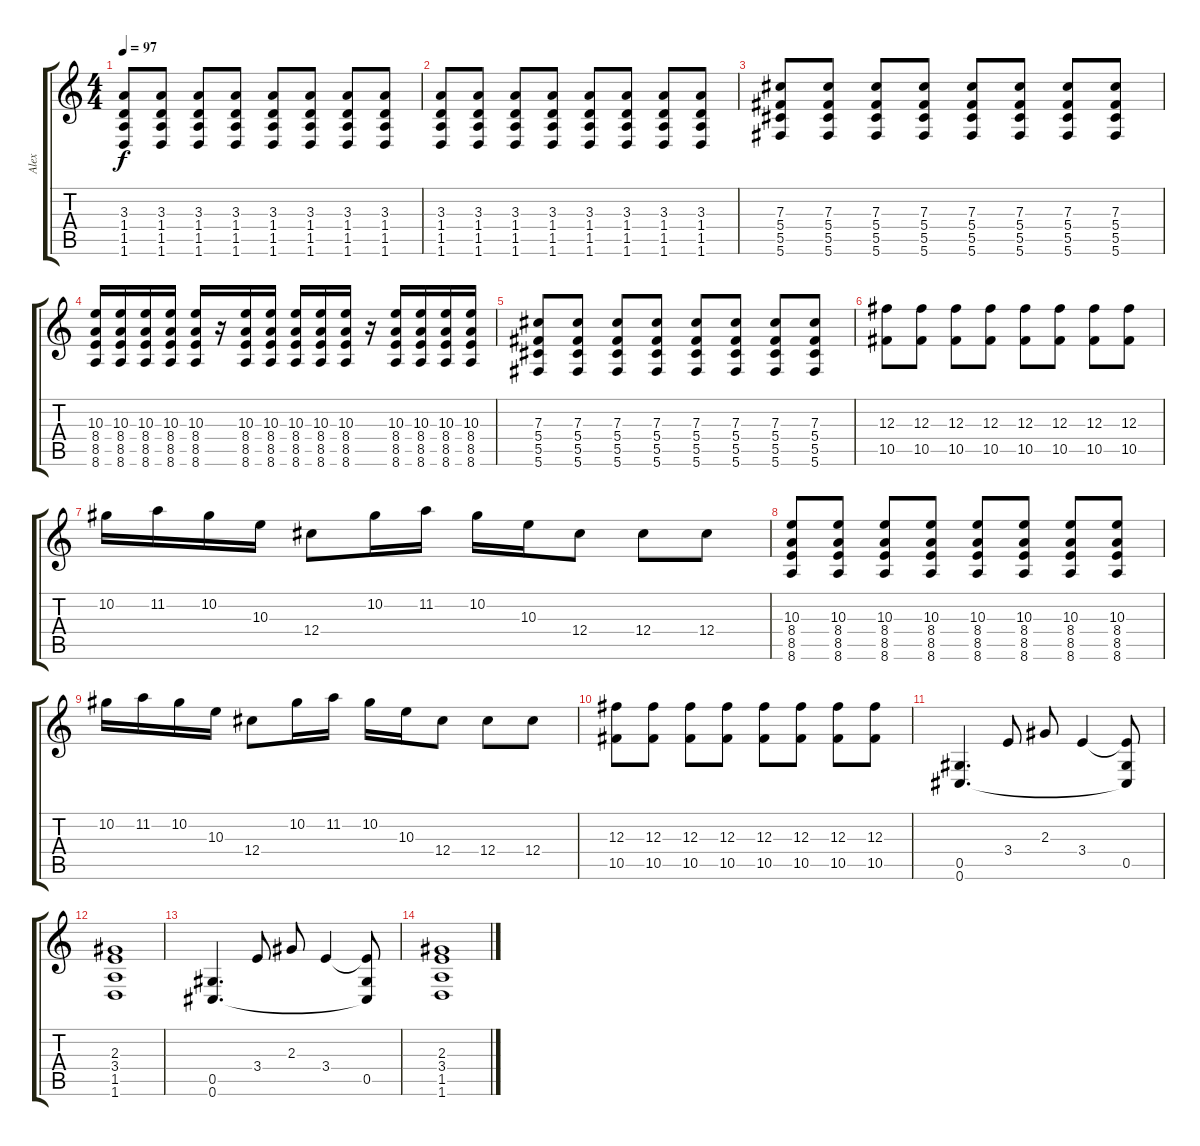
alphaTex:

\track ("Alex" "Alex") {instrument distortionguitar}
\staff {score tabs}
\tuning (Eb4 Bb3 Gb3 Db3 Ab2 Db2) {hide}
\ts (4 4)
\tempo 97
\clef g2
\ks c
(3.3 1.4 1.5 1.6).8{dy f} (3.3 1.4 1.5 1.6).8 (3.3 1.4 1.5 1.6).8 (3.3 1.4 1.5 1.6).8 (3.3 1.4 1.5 1.6).8 (3.3 1.4 1.5 1.6).8 (3.3 1.4 1.5 1.6).8 (3.3 1.4 1.5 1.6).8 |
(3.3 1.4 1.5 1.6).8 (3.3 1.4 1.5 1.6).8 (3.3 1.4 1.5 1.6).8 (3.3 1.4 1.5 1.6).8 (3.3 1.4 1.5 1.6).8 (3.3 1.4 1.5 1.6).8 (3.3 1.4 1.5 1.6).8 (3.3 1.4 1.5 1.6).8 |
(7.3 5.4 5.5 5.6).8 (7.3 5.4 5.5 5.6).8 (7.3 5.4 5.5 5.6).8 (7.3 5.4 5.5 5.6).8 (7.3 5.4 5.5 5.6).8 (7.3 5.4 5.5 5.6).8 (7.3 5.4 5.5 5.6).8 (7.3 5.4 5.5 5.6).8 |
(10.3 8.4 8.5 8.6).16 (10.3 8.4 8.5 8.6).16 (10.3 8.4 8.5 8.6).16 (10.3 8.4 8.5 8.6).16 (10.3 8.4 8.5 8.6).16 r.16 (10.3 8.4 8.5 8.6).16 (10.3 8.4 8.5 8.6).16 (10.3 8.4 8.5 8.6).16 (10.3 8.4 8.5 8.6).16 (10.3 8.4 8.5 8.6).16 r.16 (10.3 8.4 8.5 8.6).16 (10.3 8.4 8.5 8.6).16 (10.3 8.4 8.5 8.6).16 (10.3 8.4 8.5 8.6).16 |
(7.3 5.4 5.5 5.6).8 (7.3 5.4 5.5 5.6).8 (7.3 5.4 5.5 5.6).8 (7.3 5.4 5.5 5.6).8 (7.3 5.4 5.5 5.6).8 (7.3 5.4 5.5 5.6).8 (7.3 5.4 5.5 5.6).8 (7.3 5.4 5.5 5.6).8 |
(12.3 10.5).8 (12.3 10.5).8 (12.3 10.5).8 (12.3 10.5).8 (12.3 10.5).8 (12.3 10.5).8 (12.3 10.5).8 (12.3 10.5).8 |
10.2.16 11.2.16 10.2.16 10.3.16 12.4.8 10.2.16 11.2.16 10.2.16 10.3.16 12.4.8 12.4.8 12.4.8 |
(10.3 8.4 8.5 8.6).8 (10.3 8.4 8.5 8.6).8 (10.3 8.4 8.5 8.6).8 (10.3 8.4 8.5 8.6).8 (10.3 8.4 8.5 8.6).8 (10.3 8.4 8.5 8.6).8 (10.3 8.4 8.5 8.6).8 (10.3 8.4 8.5 8.6).8 |
10.2.16 11.2.16 10.2.16 10.3.16 12.4.8 10.2.16 11.2.16 10.2.16 10.3.16 12.4.8 12.4.8 12.4.8 |
(12.3 10.5).8 (12.3 10.5).8 (12.3 10.5).8 (12.3 10.5).8 (12.3 10.5).8 (12.3 10.5).8 (12.3 10.5).8 (12.3 10.5).8 |
(0.5 0.6).4{d} 3.4.8 2.3.8 3.4.4 (3.4{t} 0.5 0.6{t}).8 |
(2.3 3.4 1.5 1.6).1 |
(0.5 0.6).4{d} 3.4.8 2.3.8 3.4.4 (3.4{t} 0.5 0.6{t}).8 |
(2.3 3.4 1.5 1.6).1
